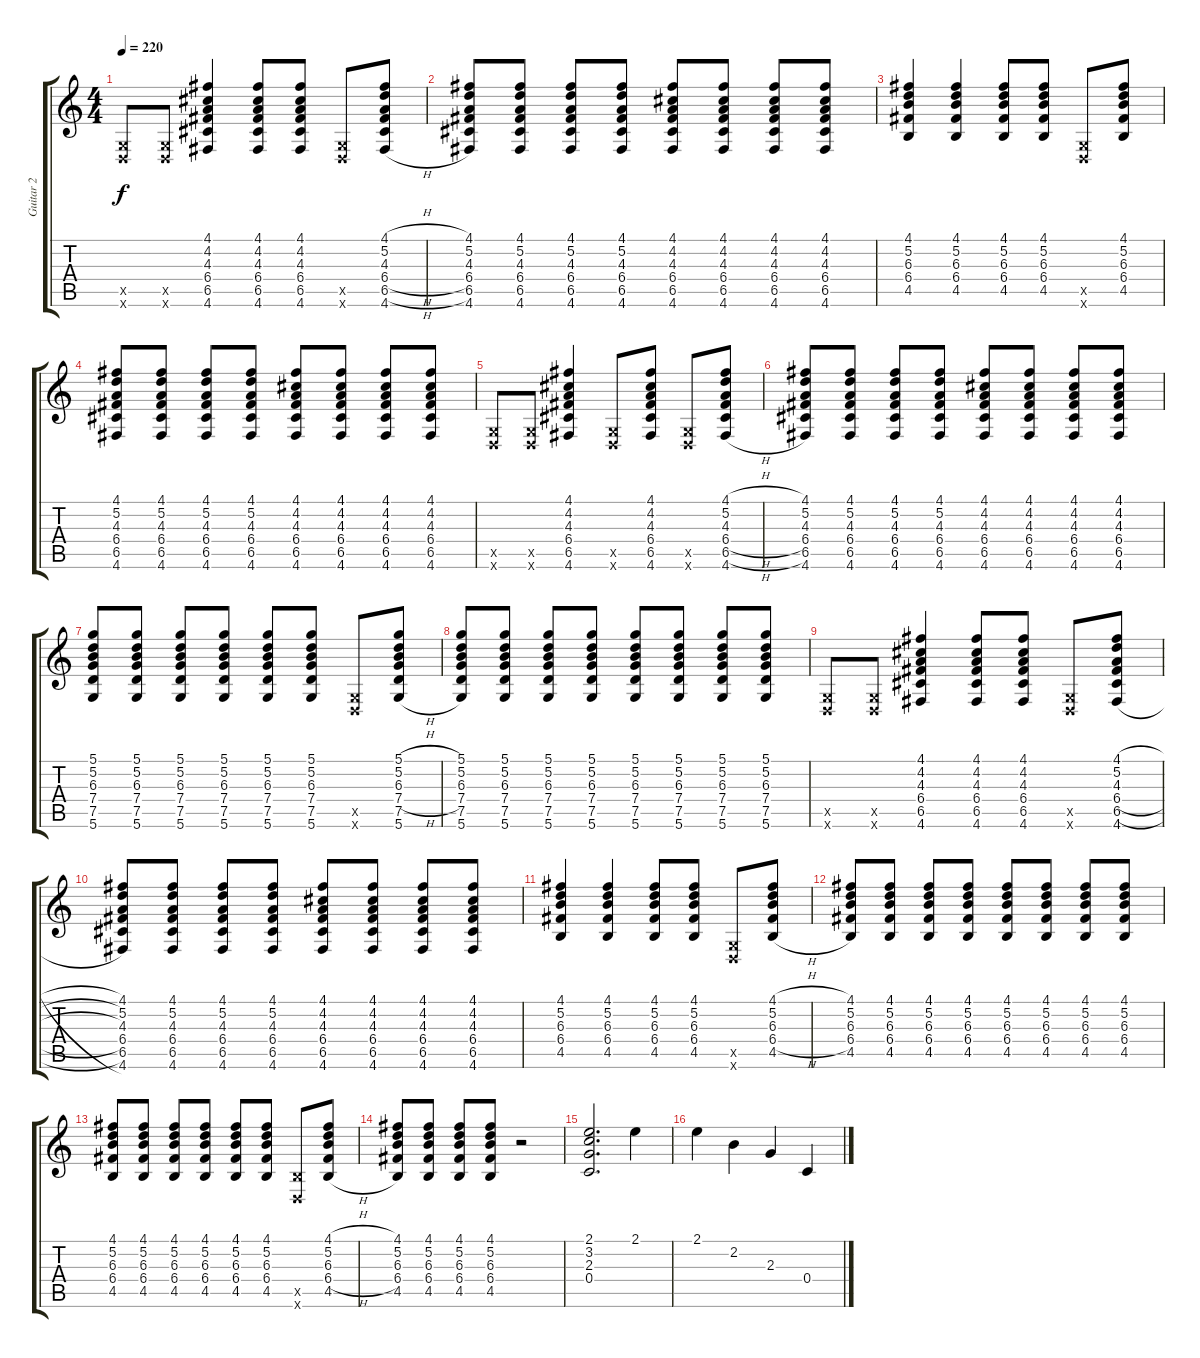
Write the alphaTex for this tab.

\track ("Guitar 2" "Guitar 2") {instrument distortionguitar}
\staff {score tabs}
\tuning (D4 A3 F3 C3 G2 D2) {hide}
\ts (4 4)
\tempo 220
\clef g2
\ks c
(0.5{x} 0.6{x}).8{dy f} (0.5{x} 0.6{x}).8 (4.1 4.2 4.3 6.4 6.5 4.6).4 (4.1 4.2 4.3 6.4 6.5 4.6).8 (4.1 4.2 4.3 6.4 6.5 4.6).8 (0.5{x} 0.6{x}).8 (4.1{h} 5.2{h} 4.3{h} 6.4{h} 6.5{h} 4.6{h}).8 |
(4.1 5.2 4.3 6.4 6.5 4.6).8 (4.1 5.2 4.3 6.4 6.5 4.6).8 (4.1 5.2 4.3 6.4 6.5 4.6).8 (4.1 5.2 4.3 6.4 6.5 4.6).8 (4.1 4.2 4.3 6.4 6.5 4.6).8 (4.1 4.2 4.3 6.4 6.5 4.6).8 (4.1 4.2 4.3 6.4 6.5 4.6).8 (4.1 4.2 4.3 6.4 6.5 4.6).8 |
(4.1 5.2 6.3 6.4 4.5).4 (4.1 5.2 6.3 6.4 4.5).4 (4.1 5.2 6.3 6.4 4.5).8 (4.1 5.2 6.3 6.4 4.5).8 (0.5{x} 0.6{x}).8 (4.1 5.2 6.3 6.4 4.5).8 |
(4.1 5.2 4.3 6.4 6.5 4.6).8 (4.1 5.2 4.3 6.4 6.5 4.6).8 (4.1 5.2 4.3 6.4 6.5 4.6).8 (4.1 5.2 4.3 6.4 6.5 4.6).8 (4.1 4.2 4.3 6.4 6.5 4.6).8 (4.1 4.2 4.3 6.4 6.5 4.6).8 (4.1 4.2 4.3 6.4 6.5 4.6).8 (4.1 4.2 4.3 6.4 6.5 4.6).8 |
(0.5{x} 0.6{x}).8 (0.5{x} 0.6{x}).8 (4.1 4.2 4.3 6.4 6.5 4.6).4 (0.5{x} 0.6{x}).8 (4.1 4.2 4.3 6.4 6.5 4.6).8 (0.5{x} 0.6{x}).8 (4.1{h} 5.2{h} 4.3{h} 6.4{h} 6.5{h} 4.6{h}).8 |
(4.1 5.2 4.3 6.4 6.5 4.6).8 (4.1 5.2 4.3 6.4 6.5 4.6).8 (4.1 5.2 4.3 6.4 6.5 4.6).8 (4.1 5.2 4.3 6.4 6.5 4.6).8 (4.1 4.2 4.3 6.4 6.5 4.6).8 (4.1 4.2 4.3 6.4 6.5 4.6).8 (4.1 4.2 4.3 6.4 6.5 4.6).8 (4.1 4.2 4.3 6.4 6.5 4.6).8 |
(5.1 5.2 6.3 7.4 7.5 5.6).8 (5.1 5.2 6.3 7.4 7.5 5.6).8 (5.1 5.2 6.3 7.4 7.5 5.6).8 (5.1 5.2 6.3 7.4 7.5 5.6).8 (5.1 5.2 6.3 7.4 7.5 5.6).8 (5.1 5.2 6.3 7.4 7.5 5.6).8 (0.5{x} 0.6{x}).8 (5.1{h} 5.2{h} 6.3{h} 7.4{h} 7.5 5.6{h}).8 |
(5.1 5.2 6.3 7.4 7.5 5.6).8 (5.1 5.2 6.3 7.4 7.5 5.6).8 (5.1 5.2 6.3 7.4 7.5 5.6).8 (5.1 5.2 6.3 7.4 7.5 5.6).8 (5.1 5.2 6.3 7.4 7.5 5.6).8 (5.1 5.2 6.3 7.4 7.5 5.6).8 (5.1 5.2 6.3 7.4 7.5 5.6).8 (5.1 5.2 6.3 7.4 7.5 5.6).8 |
(0.5{x} 0.6{x}).8 (0.5{x} 0.6{x}).8 (4.1 4.2 4.3 6.4 6.5 4.6).4 (4.1 4.2 4.3 6.4 6.5 4.6).8 (4.1 4.2 4.3 6.4 6.5 4.6).8 (0.5{x} 0.6{x}).8 (4.1{h} 5.2{h} 4.3{h} 6.4{h} 6.5{h} 4.6{h}).8 |
(4.1 5.2 4.3 6.4 6.5 4.6).8 (4.1 5.2 4.3 6.4 6.5 4.6).8 (4.1 5.2 4.3 6.4 6.5 4.6).8 (4.1 5.2 4.3 6.4 6.5 4.6).8 (4.1 4.2 4.3 6.4 6.5 4.6).8 (4.1 4.2 4.3 6.4 6.5 4.6).8 (4.1 4.2 4.3 6.4 6.5 4.6).8 (4.1 4.2 4.3 6.4 6.5 4.6).8 |
(4.1 5.2 6.3 6.4 4.5).4 (4.1 5.2 6.3 6.4 4.5).4 (4.1 5.2 6.3 6.4 4.5).8 (4.1 5.2 6.3 6.4 4.5).8 (0.5{x} 0.6{x}).8 (4.1{h} 5.2{h} 6.3{h} 6.4{h} 4.5{h}).8 |
(4.1 5.2 6.3 6.4 4.5).8 (4.1 5.2 6.3 6.4 4.5).8 (4.1 5.2 6.3 6.4 4.5).8 (4.1 5.2 6.3 6.4 4.5).8 (4.1 5.2 6.3 6.4 4.5).8 (4.1 5.2 6.3 6.4 4.5).8 (4.1 5.2 6.3 6.4 4.5).8 (4.1 5.2 6.3 6.4 4.5).8 |
(4.1 5.2 6.3 6.4 4.5).8 (4.1 5.2 6.3 6.4 4.5).8 (4.1 5.2 6.3 6.4 4.5).8 (4.1 5.2 6.3 6.4 4.5).8 (4.1 5.2 6.3 6.4 4.5).8 (4.1 5.2 6.3 6.4 4.5).8 (4.5{x} 0.6{x}).8 (4.1{h} 5.2{h} 6.3{h} 6.4{h} 4.5{h}).8 |
(4.1 5.2 6.3 6.4 4.5).8 (4.1 5.2 6.3 6.4 4.5).8 (4.1 5.2 6.3 6.4 4.5).8 (4.1 5.2 6.3 6.4 4.5).8 r.2 |
(2.1 3.2 2.3 0.4).2{d} 2.1.4 |
2.1.4 2.2.4 2.3.4 0.4.4
